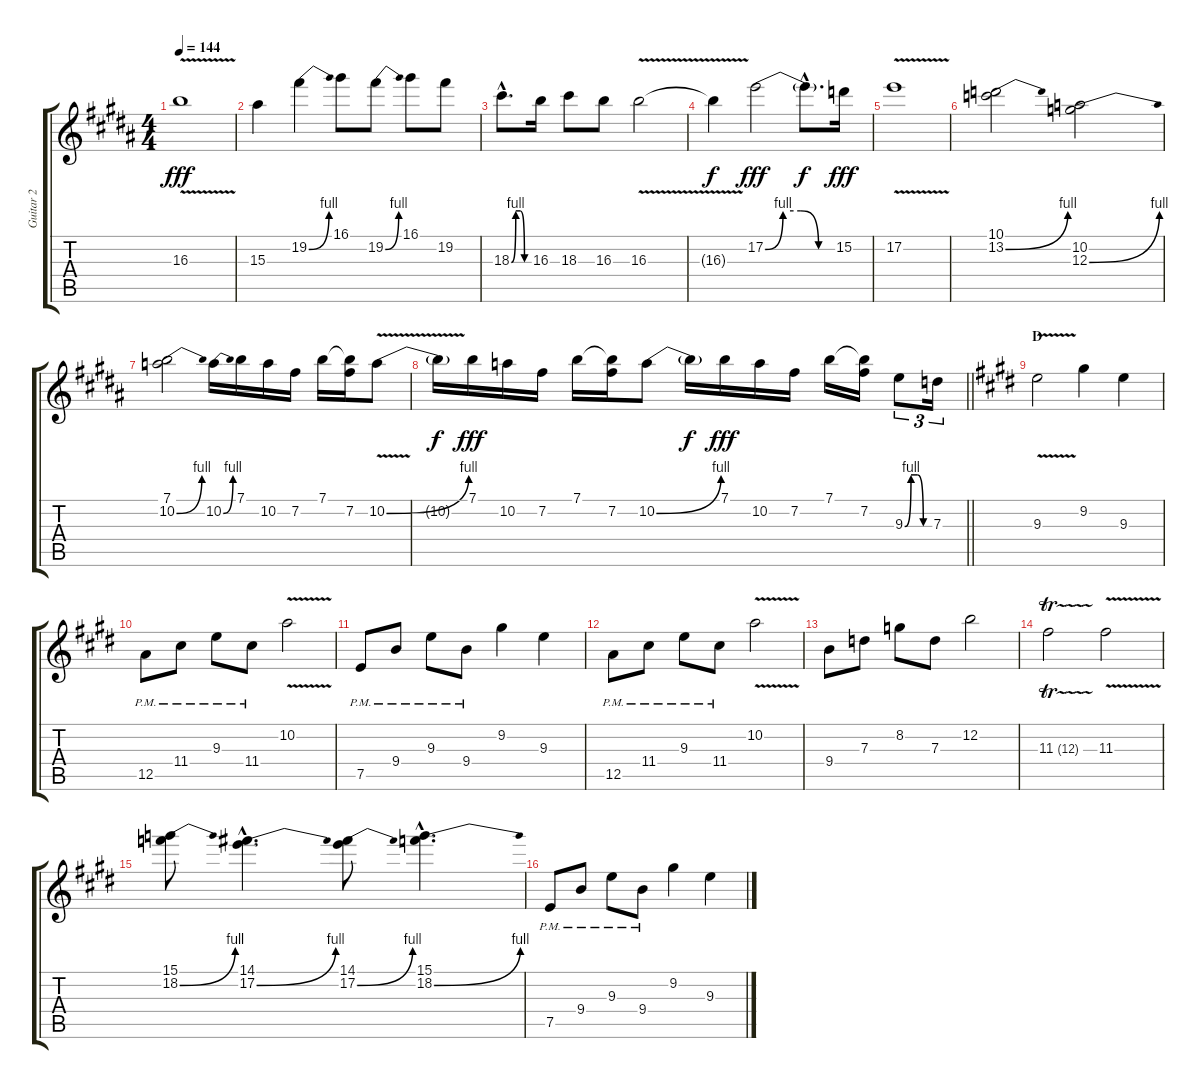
\track ("Guitar 2" "Guitar 2") {instrument distortionguitar}
\staff {score tabs}
\tuning (E4 B3 G3 D3 A2 E2) {hide}
\ts (4 4)
\tempo 144
\clef g2
\ks b
16.3{v}.1{dy fff} |
15.3.4 19.2{be (bend 0 0 60 4)}.4 16.1.8 19.2{be (bend 0 0 60 4)}.8 16.1.8 19.2.8 |
18.3{be (custom 0 0 15 4 30 4 45 0 60 0) hac}.8{d} 16.3.16 18.3.8 16.3.8 16.3{v}.2 |
16.3{t}.4{dy f} 17.2{be (custom 0 0 15 4 30 4 45 0 60 0)}.2{dy fff} 17.2{hac t}.8{d dy f} 15.2.16{dy fff} |
17.2{v}.1 |
(10.1 13.2{be (bend 0 0 60 4)}).2 (10.2 12.3{be (bend 0 0 60 4)}).2 |
(7.1 10.2{be (bend 0 0 60 4)}).2 10.2{be (bend 0 0 60 4)}.16 7.1.16 10.2.16 7.2.16 7.1.16 (7.1{t} 7.2).16 10.2{be (bend 0 0 60 4) v}.8 |
\barLineRight lightlight
10.2{t}.16{dy f} 7.1.16{dy fff} 10.2.16 7.2.16 7.1.16 (7.1{t} 7.2).16 10.2{be (bend 0 0 60 4)}.8 10.2{t}.16{dy f} 7.1.16{dy fff} 10.2.16 7.2.16 7.1.16 (7.1{t} 7.2).16 9.3{be (custom 0 0 15 4 30 4 45 0 60 0)}.8{tu (3 2)} 7.3.16{tu (3 2)} |
\section ("" "D")
\ks e
9.3{v}.2 9.2.4 9.3.4 |
12.5{pm}.8 11.4{pm}.8 9.3{pm}.8 11.4{pm}.8 10.2{v}.2 |
7.5{pm}.8 9.4{pm}.8 9.3{pm}.8 9.4{pm}.8 9.2.4 9.3.4 |
12.5{pm}.8 11.4{pm}.8 9.3{pm}.8 11.4{pm}.8 10.2{v}.2 |
9.4.8 7.3.8 8.2.8 7.3.8 12.2.2 |
11.3{tr (12 32)}.2 11.3{v}.2 |
(15.1 18.2{be (bend 0 0 60 4)}).8 (14.1{hac} 17.2{be (bend 0 0 60 4) hac}).4{d} (14.1 17.2{be (bend 0 0 60 4)}).8 (15.1{hac} 18.2{be (bend 0 0 60 4) hac}).4{d} |
7.5{pm}.8 9.4{pm}.8 9.3{pm}.8 9.4{pm}.8 9.2.4 9.3.4
